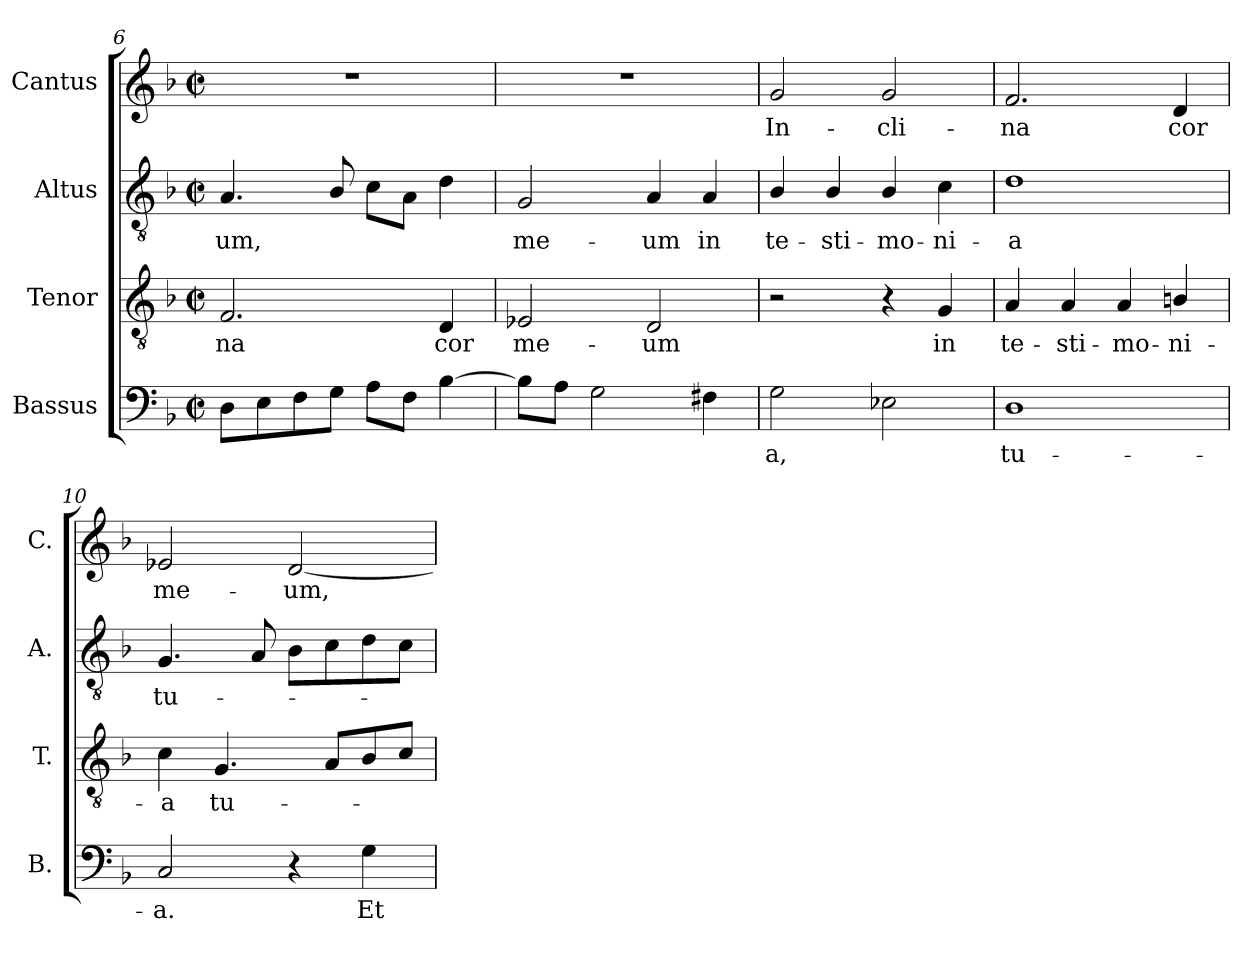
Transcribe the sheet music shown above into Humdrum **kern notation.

**kern	**text	**kern	**text	**kern	**text	**kern	**text
*part4	*part4	*part3	*part3	*part2	*part2	*part1	*part1
*staff4	*staff4	*staff3	*staff3	*staff2	*staff2	*staff1	*staff1
*I"Bassus	*	*I"Tenor	*	*I"Altus	*	*I"Cantus	*
*I'B.	*	*I'T.	*	*I'A.	*	*I'C.	*
*clefF4	*	*clefGv2	*	*clefGv2	*	*clefG2	*
*	*	*ITrd7c12	*	*ITrd7c12	*	*	*
*k[b-]	*	*k[b-]	*	*k[b-]	*	*k[b-]	*
*F:	*	*F:	*	*F:	*	*F:	*
*M2/2	*	*M2/2	*	*M2/2	*	*M2/2	*
*met(c|)	*	*met(c|)	*	*met(c|)	*	*met(c|)	*
=6	=6	=6	=6	=6	=6	=6	=6
!	!	!	!LO:LY:b:color=#000000	!	!	!	!
!	!	!	!	!	!LO:LY:b:color=#000000	!	!
8Di\L	.	2.FFi/	-na	4.AAi/	-um,	1r	.
8Ei\	.	.	.	.	.	.	.
8Fi\	.	.	.	.	.	.	.
8Gi\J	.	.	.	8BB-i/	.	.	.
8Ai\L	.	.	.	8Ci\L	.	.	.
8Fi\J	.	.	.	8AAi\J	.	.	.
!	!	!	!LO:LY:b:color=#000000	!	!	!	!
[4B-i\	.	4DDi/	cor	4Di\	.	.	.
=7	=7	=7	=7	=7	=7	=7	=7
!	!	!	!LO:LY:b:color=#000000	!	!	!	!
!	!	!	!	!	!LO:LY:b:color=#000000	!	!
8B-i\L]	.	2EE-Xi/	me-	2GGi/	me-	1r	.
8Ai\J	.	.	.	.	.	.	.
2Gi\	.	.	.	.	.	.	.
!	!	!	!LO:LY:b:color=#000000	!	!	!	!
!	!	!	!	!	!LO:LY:b:color=#000000	!	!
.	.	2DDi/	-um	4AAi/	-um	.	.
!	!	!	!	!	!LO:LY:b:color=#000000	!	!
4F#Xi\	.	.	.	4AAi/	in	.	.
!!LO:LB:g=z
=8	=8	=8	=8	=8	=8	=8	=8
!	!LO:LY:b:color=#000000	!	!	!	!	!	!
!	!	!	!	!	!LO:LY:b:color=#000000	!	!
!	!	!	!	!	!	!	!LO:LY:b:color=#000000
2Gi\	-a,	2r	.	4BB-i/	te-	2gi/	In-
!	!	!	!	!	!LO:LY:b:color=#000000	!	!
.	.	.	.	4BB-i/	-sti-	.	.
!	!	!	!	!	!LO:LY:b:color=#000000	!	!
!	!	!	!	!	!	!	!LO:LY:b:color=#000000
2E-Xi\	.	4r	.	4BB-i/	-mo-	2gi/	-cli-
!	!	!	!LO:LY:b:color=#000000	!	!	!	!
!	!	!	!	!	!LO:LY:b:color=#000000	!	!
.	.	4GGi/	in	4Ci\	-ni-	.	.
=9	=9	=9	=9	=9	=9	=9	=9
!	!LO:LY:b:color=#000000	!	!	!	!	!	!
!	!	!	!LO:LY:b:color=#000000	!	!	!	!
!	!	!	!	!	!LO:LY:b:color=#000000	!	!
!	!	!	!	!	!	!	!LO:LY:b:color=#000000
1Di	tu-	4AAi/	te-	1Di	-a	2.fi/	-na
!	!	!	!LO:LY:b:color=#000000	!	!	!	!
.	.	4AAi/	-sti-	.	.	.	.
!	!	!	!LO:LY:b:color=#000000	!	!	!	!
.	.	4AAi/	-mo-	.	.	.	.
!	!	!	!LO:LY:b:color=#000000	!	!	!	!
!	!	!	!	!	!	!	!LO:LY:b:color=#000000
.	.	4BBni/	-ni-	.	.	4di/	cor
=10	=10	=10	=10	=10	=10	=10	=10
!	!LO:LY:b:color=#000000	!	!	!	!	!	!
!	!	!	!LO:LY:b:color=#000000	!	!	!	!
!	!	!	!	!	!LO:LY:b:color=#000000	!	!
!	!	!	!	!	!	!	!LO:LY:b:color=#000000
2Ci/	-a.	4Ci\	-a	4.GGi/	tu-	2e-Xi/	me-
!	!	!	!LO:LY:b:color=#000000	!	!	!	!
.	.	4.GGi/	tu-	.	.	.	.
.	.	.	.	8AAi/	.	.	.
!	!	!	!	!	!	!	!LO:LY:b:color=#000000
4r	.	.	.	8BB-i\L	.	[2di/	-um,
.	.	8AAi/L	.	8Ci\	.	.	.
!	!LO:LY:b:color=#000000	!	!	!	!	!	!
4Gi\	Et	8BB-i/	.	8Di\	.	.	.
.	.	8Ci/J	.	8Ci\J	.	.	.
=	=	=	=	=	=	=	=
*-	*-	*-	*-	*-	*-	*-	*-
